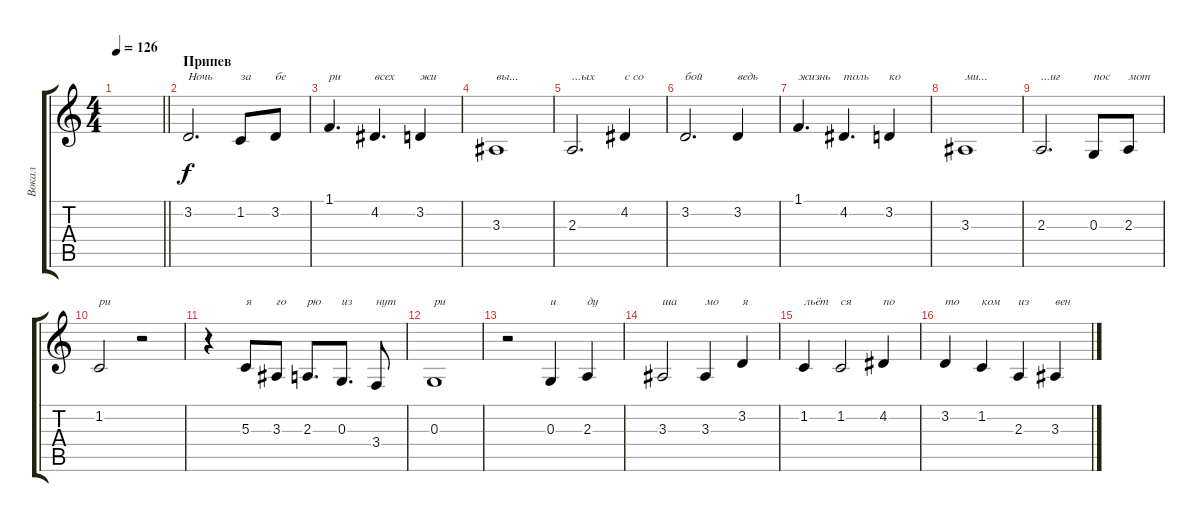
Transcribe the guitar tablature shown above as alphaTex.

\track ("Вокал" "Вокал") {instrument bassoon}
\staff {score tabs}
\tuning (E4 B3 G3 D3 A2 E2) {hide}
\ts (4 4)
\tempo 126
\clef g2
\barLineRight lightlight
\ks c
|
\section ("" "Припев")
3.2.2{d txt "Ночь"} 1.2.8{txt "за"} 3.2.8{txt "бе"} |
1.1.4{d txt "ри"} 4.2.4{d txt "всех"} 3.2.4{txt "жи"} |
3.3.1{txt "вы..."} |
2.3.2{d txt "...ых"} 4.2.4{txt "с со"} |
3.2.2{d txt "бой"} 3.2.4{txt "ведь"} |
1.1.4{d txt "жизнь"} 4.2.4{d txt "толь"} 3.2.4{txt "ко"} |
3.3.1{txt "ми..."} |
2.3.2{d txt "...иг"} 0.3.8{txt "пос"} 2.3.8{txt "мот"} |
1.2.2{txt "ри"} r.2 |
r.4 5.3.8{txt "я"} 3.3.8{txt "го"} 2.3.8{d txt "рю"} 0.3.8{d txt "из"} 3.4.8{txt "нут"} |
0.3.1{txt "ри"} |
r.2 0.3.4{txt "и"} 2.3.4{txt "ду"} |
3.3.2{txt "ша"} 3.3.4{txt "мо"} 3.2.4{txt "я"} |
1.2.4{txt "льёт"} 1.2.2{txt "ся"} 4.2.4{txt "по"} |
3.2.4{txt "то"} 1.2.4{txt "ком"} 2.3.4{txt "из"} 3.3.4{txt "вен"}
